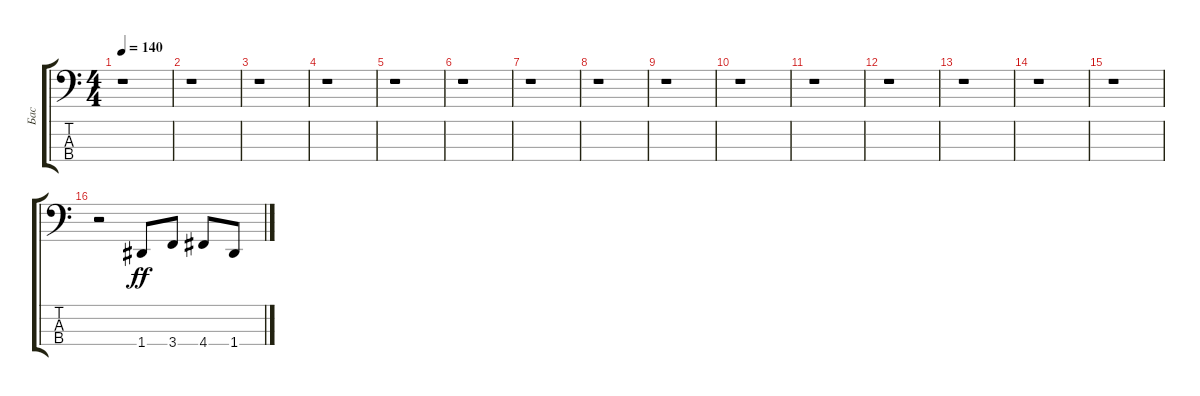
\track ("Бас" "Бас") {instrument electricbassfinger}
\staff {score tabs}
\tuning (G2 D2 A1 D1) {hide}
\ts (4 4)
\tempo 140
\clef f4
\ks c
r.1{dy ff} |
r.1 |
r.1 |
r.1 |
r.1 |
r.1 |
r.1 |
r.1 |
r.1 |
r.1 |
r.1 |
r.1 |
r.1 |
r.1 |
r.1 |
r.2 1.4.8 3.4.8 4.4.8 1.4.8
